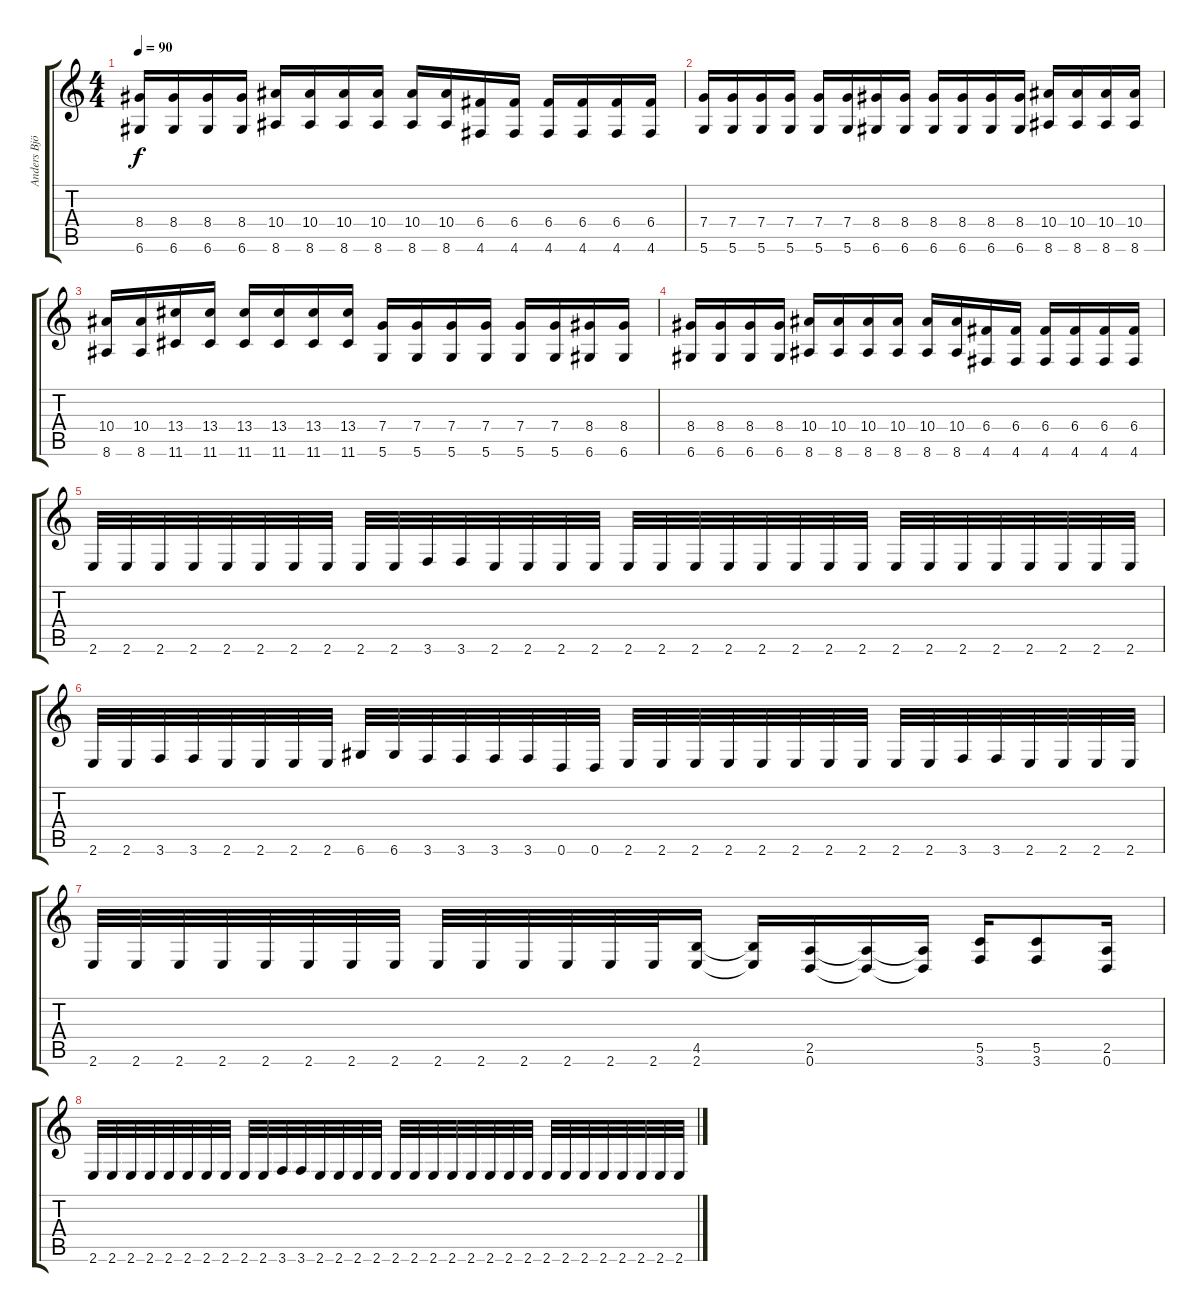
\track ("Anders Björler" "Anders Bjö") {instrument distortionguitar}
\staff {score tabs}
\tuning (D4 A3 F3 C3 G2 D2) {hide}
\ts (4 4)
\tempo 90
\clef g2
\ks c
(8.4 6.6).16{dy f} (8.4 6.6).16 (8.4 6.6).16 (8.4 6.6).16 (10.4 8.6).16 (10.4 8.6).16 (10.4 8.6).16 (10.4 8.6).16 (10.4 8.6).16 (10.4 8.6).16 (6.4 4.6).16 (6.4 4.6).16 (6.4 4.6).16 (6.4 4.6).16 (6.4 4.6).16 (6.4 4.6).16 |
(7.4 5.6).16 (7.4 5.6).16 (7.4 5.6).16 (7.4 5.6).16 (7.4 5.6).16 (7.4 5.6).16 (8.4 6.6).16 (8.4 6.6).16 (8.4 6.6).16 (8.4 6.6).16 (8.4 6.6).16 (8.4 6.6).16 (10.4 8.6).16 (10.4 8.6).16 (10.4 8.6).16 (10.4 8.6).16 |
(10.4 8.6).16 (10.4 8.6).16 (13.4 11.6).16 (13.4 11.6).16 (13.4 11.6).16 (13.4 11.6).16 (13.4 11.6).16 (13.4 11.6).16 (7.4 5.6).16 (7.4 5.6).16 (7.4 5.6).16 (7.4 5.6).16 (7.4 5.6).16 (7.4 5.6).16 (8.4 6.6).16 (8.4 6.6).16 |
(8.4 6.6).16 (8.4 6.6).16 (8.4 6.6).16 (8.4 6.6).16 (10.4 8.6).16 (10.4 8.6).16 (10.4 8.6).16 (10.4 8.6).16 (10.4 8.6).16 (10.4 8.6).16 (6.4 4.6).16 (6.4 4.6).16 (6.4 4.6).16 (6.4 4.6).16 (6.4 4.6).16 (6.4 4.6).16 |
2.6.32 2.6.32 2.6.32 2.6.32 2.6.32 2.6.32 2.6.32 2.6.32 2.6.32 2.6.32 3.6.32 3.6.32 2.6.32 2.6.32 2.6.32 2.6.32 2.6.32 2.6.32 2.6.32 2.6.32 2.6.32 2.6.32 2.6.32 2.6.32 2.6.32 2.6.32 2.6.32 2.6.32 2.6.32 2.6.32 2.6.32 2.6.32 |
2.6.32 2.6.32 3.6.32 3.6.32 2.6.32 2.6.32 2.6.32 2.6.32 6.6.32 6.6.32 3.6.32 3.6.32 3.6.32 3.6.32 0.6.32 0.6.32 2.6.32 2.6.32 2.6.32 2.6.32 2.6.32 2.6.32 2.6.32 2.6.32 2.6.32 2.6.32 3.6.32 3.6.32 2.6.32 2.6.32 2.6.32 2.6.32 |
2.6.32 2.6.32 2.6.32 2.6.32 2.6.32 2.6.32 2.6.32 2.6.32 2.6.32 2.6.32 2.6.32 2.6.32 2.6.32 2.6.32 (4.5 2.6).16 (4.5{t} 2.6{t}).16 (2.5 0.6).16 (2.5{t} 0.6{t}).16 (2.5{t} 0.6{t}).16 (5.5 3.6).16 (5.5 3.6).8 (2.5 0.6).16 |
2.6.32 2.6.32 2.6.32 2.6.32 2.6.32 2.6.32 2.6.32 2.6.32 2.6.32 2.6.32 3.6.32 3.6.32 2.6.32 2.6.32 2.6.32 2.6.32 2.6.32 2.6.32 2.6.32 2.6.32 2.6.32 2.6.32 2.6.32 2.6.32 2.6.32 2.6.32 2.6.32 2.6.32 2.6.32 2.6.32 2.6.32 2.6.32
